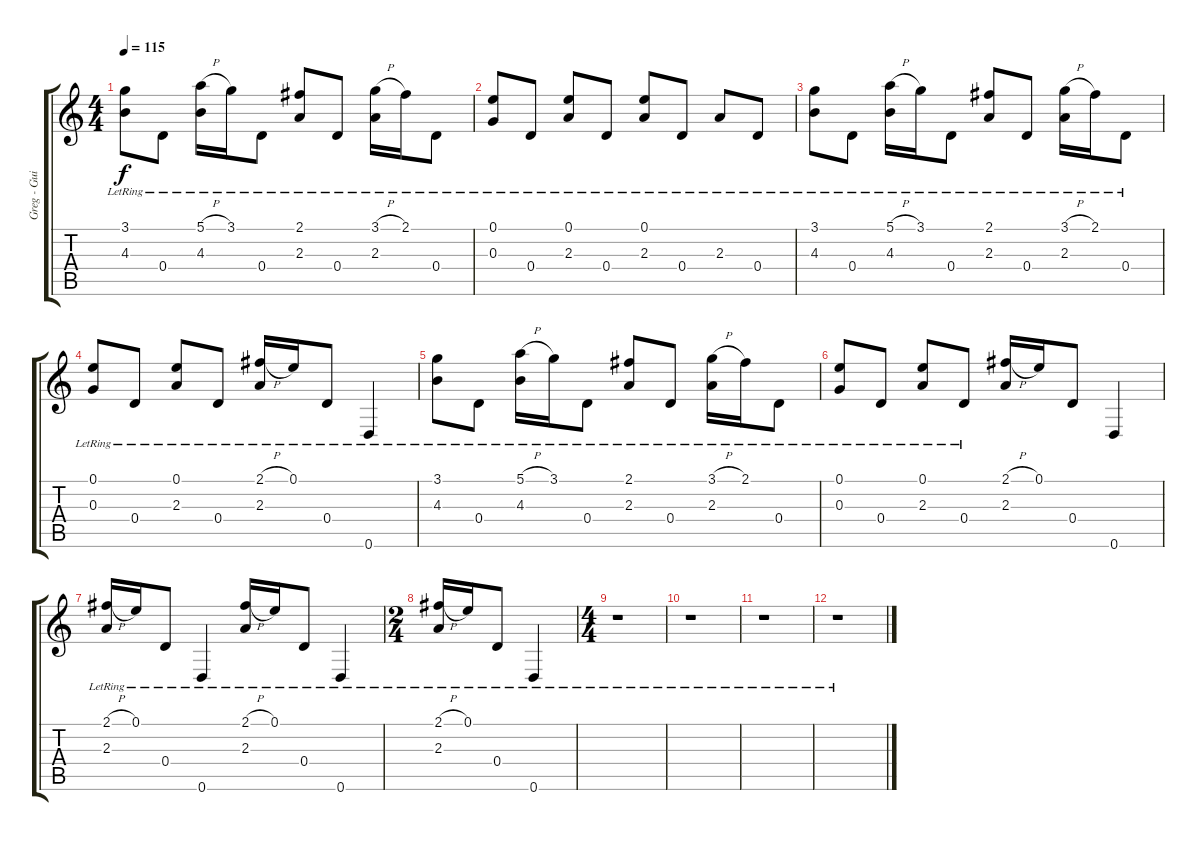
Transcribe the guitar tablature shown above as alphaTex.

\track ("Greg - Guitar 1" "Greg - Gui") {instrument acousticguitarnylon}
\staff {score tabs}
\tuning (E4 B3 G3 D3 A2 D2) {hide}
\ts (4 4)
\tempo 115
\clef g2
\ks c
(3.1{lr} 4.3{lr}).8{dy f} 0.4{lr}.8 (5.1{h lr} 4.3{lr}).16 3.1{lr}.16 0.4{lr}.8 (2.1{lr} 2.3{lr}).8 0.4{lr}.8 (3.1{h lr} 2.3{lr}).16 2.1{lr}.16 0.4{lr}.8 |
(0.1{lr} 0.3{lr}).8 0.4{lr}.8 (0.1{lr} 2.3{lr}).8 0.4{lr}.8 (0.1{lr} 2.3{lr}).8 0.4{lr}.8 2.3{lr}.8 0.4{lr}.8 |
(3.1{lr} 4.3{lr}).8 0.4{lr}.8 (5.1{h lr} 4.3{lr}).16 3.1{lr}.16 0.4{lr}.8 (2.1{lr} 2.3{lr}).8 0.4{lr}.8 (3.1{h lr} 2.3{lr}).16 2.1{lr}.16 0.4{lr}.8 |
(0.1{lr} 0.3{lr}).8 0.4{lr}.8 (0.1{lr} 2.3{lr}).8 0.4{lr}.8 (2.1{h lr} 2.3{lr}).16 0.1{lr}.16 0.4{lr}.8 0.6{lr}.4 |
(3.1{lr} 4.3{lr}).8 0.4{lr}.8 (5.1{h lr} 4.3{lr}).16 3.1{lr}.16 0.4{lr}.8 (2.1{lr} 2.3{lr}).8 0.4{lr}.8 (3.1{h lr} 2.3{lr}).16 2.1{lr}.16 0.4{lr}.8 |
(0.1{lr} 0.3{lr}).8 0.4{lr}.8 (0.1{lr} 2.3{lr}).8 0.4{lr}.8 (2.1{h} 2.3).16 0.1.16 0.4.8 0.6.4 |
(2.1{h lr} 2.3{lr}).16 0.1{lr}.16 0.4{lr}.8 0.6{lr}.4 (2.1{h lr} 2.3{lr}).16 0.1{lr}.16 0.4{lr}.8 0.6{lr}.4 |
\ts (2 4)
(2.1{h lr} 2.3{lr}).16 0.1{lr}.16 0.4{lr}.8 0.6{lr}.4 |
\ts (4 4)
r.1 |
r.1 |
r.1 |
r.1
